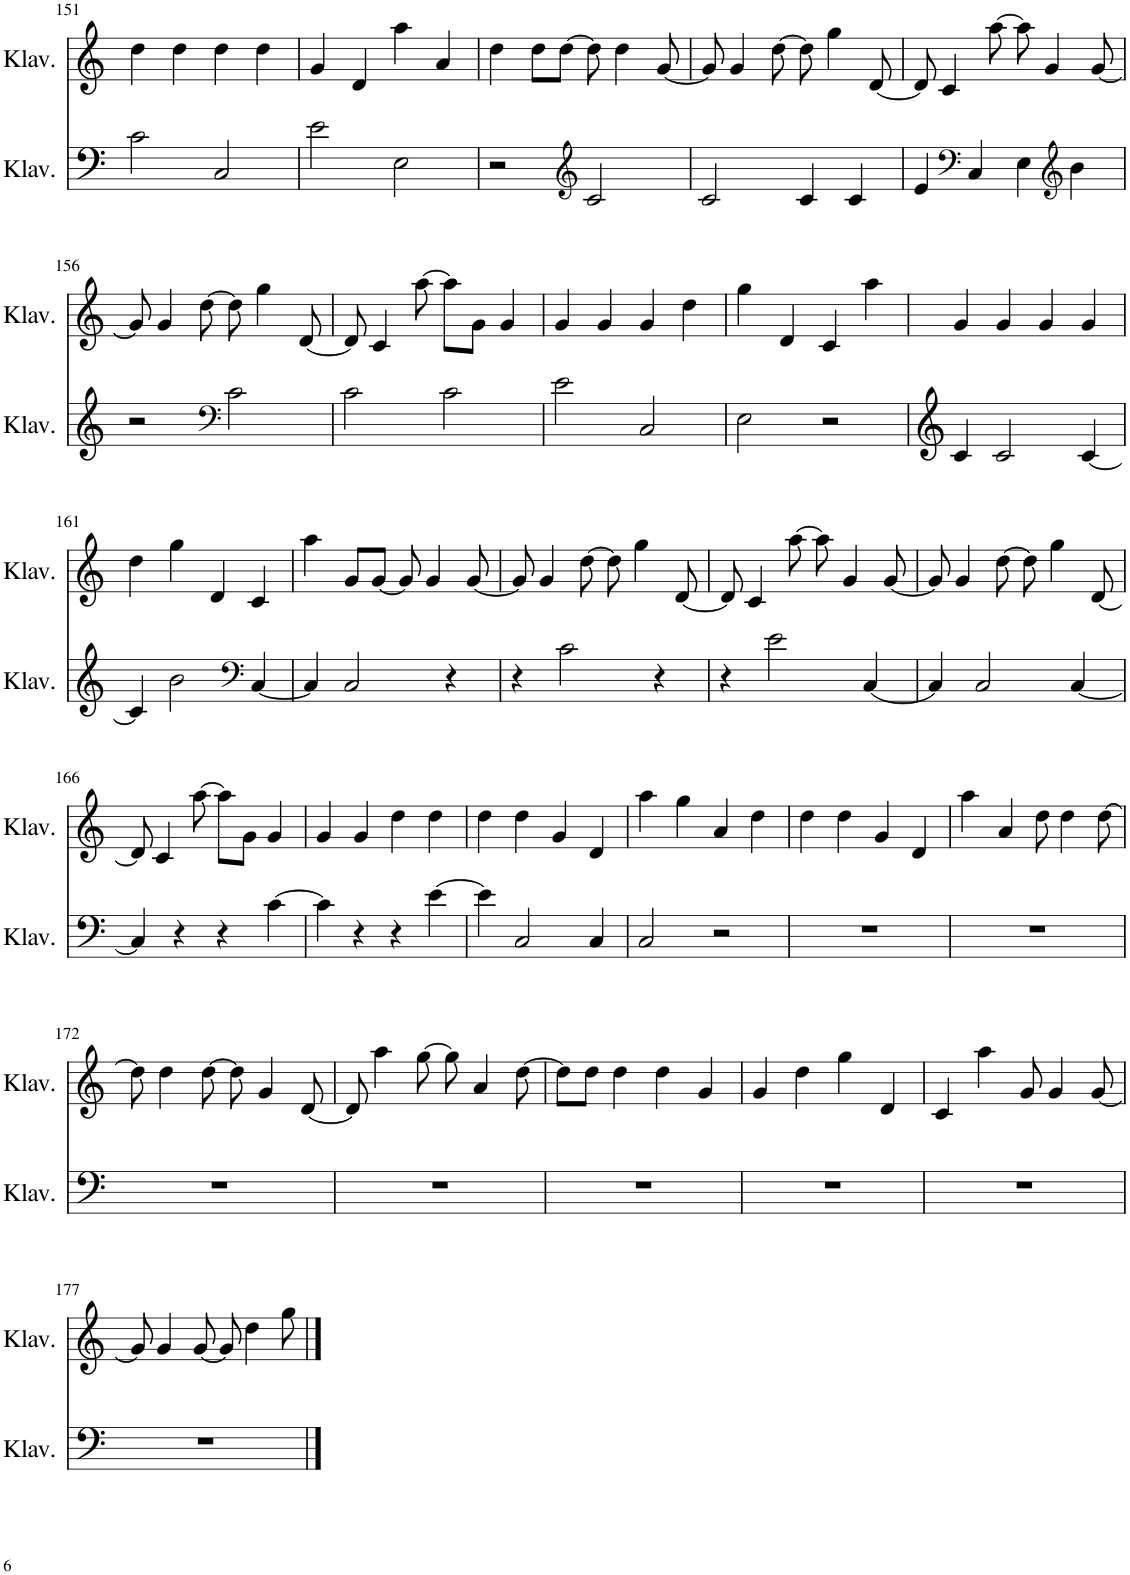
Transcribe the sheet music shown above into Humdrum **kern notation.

**kern	**kern
*part2	*part1
*staff2	*staff1
*I"Klavier	*I"Klavier
*I'Klav.	*I'Klav.
!!LO:PB:g=z
*clefF4	*clefG2
*k[]	*k[]
*M4/4	*M4/4
=151	=151
2c\	4dd\
.	4dd\
2C/	4dd\
.	4dd\
=152	=152
2e\	4g/
.	4d/
2E\	4aa\
.	4a/
=153	=153
2r	4dd\
.	8dd\L
.	[8dd\J
*clefG2	*
2c/	8dd\]
.	4dd\
.	[8g/
=154	=154
2c/	8g/]
.	4g/
.	[8dd\
4c/	8dd\]
.	4gg\
4c/	.
.	[8d/
=155	=155
4e/	8d/]
.	4c/
*clefF4	*
4C/	.
.	[8aa\
4E\	8aa\]
.	4g/
*clefG2	*
4b\	.
.	[8g/
!!LO:LB:g=z
=156	=156
2r	8g/]
.	4g/
.	[8dd\
*clefF4	*
2c\	8dd\]
.	4gg\
.	[8d/
=157	=157
2c\	8d/]
.	4c/
.	[8aa\
2c\	8aa\L]
.	8g\J
.	4g/
=158	=158
2e\	4g/
.	4g/
2C/	4g/
.	4dd\
=159	=159
2E\	4gg\
.	4d/
2r	4c/
.	4aa\
=160	=160
4c/	4g/
2c/	4g/
.	4g/
[4c/	4g/
!!LO:LB:g=z
=161	=161
4c/]	4dd\
2b\	4gg\
.	4d/
*clefF4	*
[4C/	4c/
=162	=162
4C/]	4aa\
2C/	8g/L
.	[8g/J
.	8g/]
.	4g/
4r	.
.	[8g/
=163	=163
4r	8g/]
.	4g/
2c\	.
.	[8dd\
.	8dd\]
.	4gg\
4r	.
.	[8d/
=164	=164
4r	8d/]
.	4c/
2e\	.
.	[8aa\
.	8aa\]
.	4g/
[4C/	.
.	[8g/
=165	=165
4C/]	8g/]
.	4g/
2C/	.
.	[8dd\
.	8dd\]
.	4gg\
[4C/	.
.	[8d/
!!LO:LB:g=z
=166	=166
4C/]	8d/]
.	4c/
4r	.
.	[8aa\
4r	8aa\L]
.	8g\J
[4c\	4g/
=167	=167
4c\]	4g/
4r	4g/
4r	4dd\
[4e\	4dd\
=168	=168
4e\]	4dd\
2C/	4dd\
.	4g/
4C/	4d/
=169	=169
2C/	4aa\
.	4gg\
2r	4a/
.	4dd\
=170	=170
1r	4dd\
.	4dd\
.	4g/
.	4d/
=171	=171
1r	4aa\
.	4a/
.	8dd\
.	4dd\
.	[8dd\
!!LO:LB:g=z
=172	=172
1r	8dd\]
.	4dd\
.	[8dd\
.	8dd\]
.	4g/
.	[8d/
=173	=173
1r	8d/]
.	4aa\
.	[8gg\
.	8gg\]
.	4a/
.	[8dd\
=174	=174
1r	8dd\L]
.	8dd\J
.	4dd\
.	4dd\
.	4g/
=175	=175
1r	4g/
.	4dd\
.	4gg\
.	4d/
=176	=176
1r	4c/
.	4aa\
.	8g/
.	4g/
.	[8g/
!!LO:LB:g=z
=177	=177
1r	8g/]
.	4g/
.	[8g/
.	8g/]
.	4dd\
.	8gg\
==	==
*-	*-
